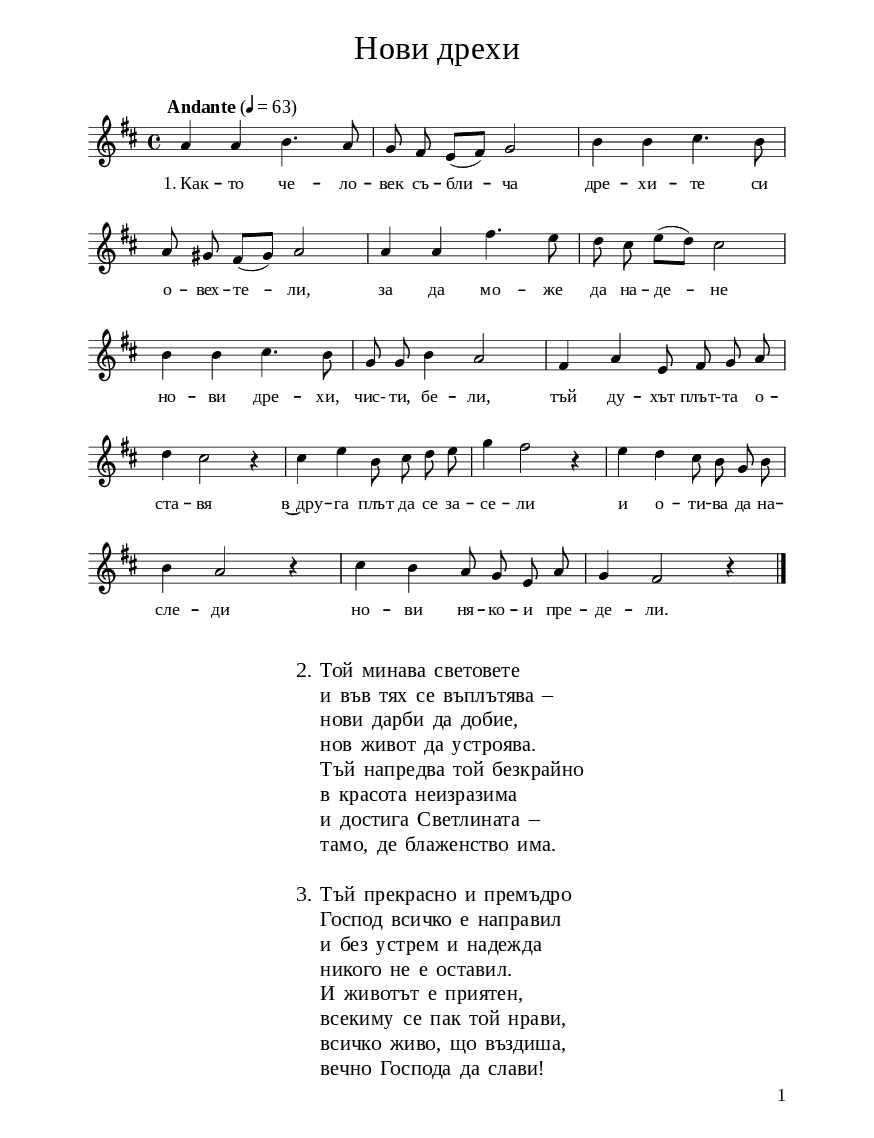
\version "2.24.3"

% include paper part and global functions
\include "include/globals.ily"

\bookpart {
  \label #'ref062
  \tocItem \markup "Нови дрехи"
  \include "include/bookpart-paper.ily"
  \score {
    \include "include/score-layout.ily"

    \new Voice \absolute  {
      \clef treble
      \key d \major
      \time 4/4
      \tempoFunc "Andante" 4 "63"
      \autoBeamOff
      a'4 a' b'4. a'8 | g'8 fis' e' ( [ fis' ] ) g'2 | b'4 b' cis''4. b'8 | \break
      a'8 gis'  fis' ([ gis'] )  a'2 | a'4 a' fis''4. e''8 | d''8 cis''  e'' ( [ d''] ) cis''2 \break |
      b'4 b' cis''4. b'8 | g'8 g'  b'4  a'2 | fis'4 a' e'8 fis' g' a' \break |
      d''4 cis''2 r4 | cis''4 e'' b'8 cis'' d'' e'' | g''4 fis''2 r4 | e''4 d'' cis''8 b' g' b' | \break  b'4 a'2 r4 | cis''4 b'  a'8 g' e' a' | g'4 fis'2 r4 \break | \bar "|."
    }

    \addlyrics {
      "1. Как" -- то че -- ло -- век съ -- бли -- ча дре -- хи -- те си
      о -- вех -- те -- ли, за да мо -- же да на  -- де -- не
      но -- ви дре -- хи, "чис-" -- ти, бе -- ли, тъй ду -- хът "плът-" -- та о --
      ста -- вя в~дру -- га плът да се за -- се -- ли и о --
      ти -- ва да на -- сле -- ди но -- ви ня -- ко -- и пре -- де -- ли.
    }

    \header {
      title = \titleFunc "Нови дрехи" "Novi drehi"
    }

    \midi{}

  } % score

  \markup \empty-one

  \markup \fontsize #bgCoupletFontSize {
    \hspace #20
    \override #`(baseline-skip . ,bgCoupletBaselineSkip)
    \column {

      \line {   2. Той минава световете}

      \line {   "   "и във тях се въплътява –}

      \line {   "   "нови дарби да добие,}

      \line {   "   "нов живот да устроява.}

      \line {   "   "Тъй напредва той безкрайно}

      \line {   "   "в красота неизразима}

      \line {   "   "и достига Светлината – }

      \line {   "   "тамо, де блаженство има.}

      \line {   "   "}

      \line {   3. Тъй прекрасно и премъдро}

      \line {   "   "Господ всичко е направил}

      \line {   "   "и без устрем и надежда}

      \line {   "   "никого не е оставил.}

      \line {   "   "И животът е приятен,}

      \line {   "   "всекиму се пак той нрави,}

      \line {   "   "всичко живо, що въздиша, }

      \line {   "   "вечно Господа да слави! }
    }

  } % markup



  % include foreign translation(s) of the song


} % bookpart
